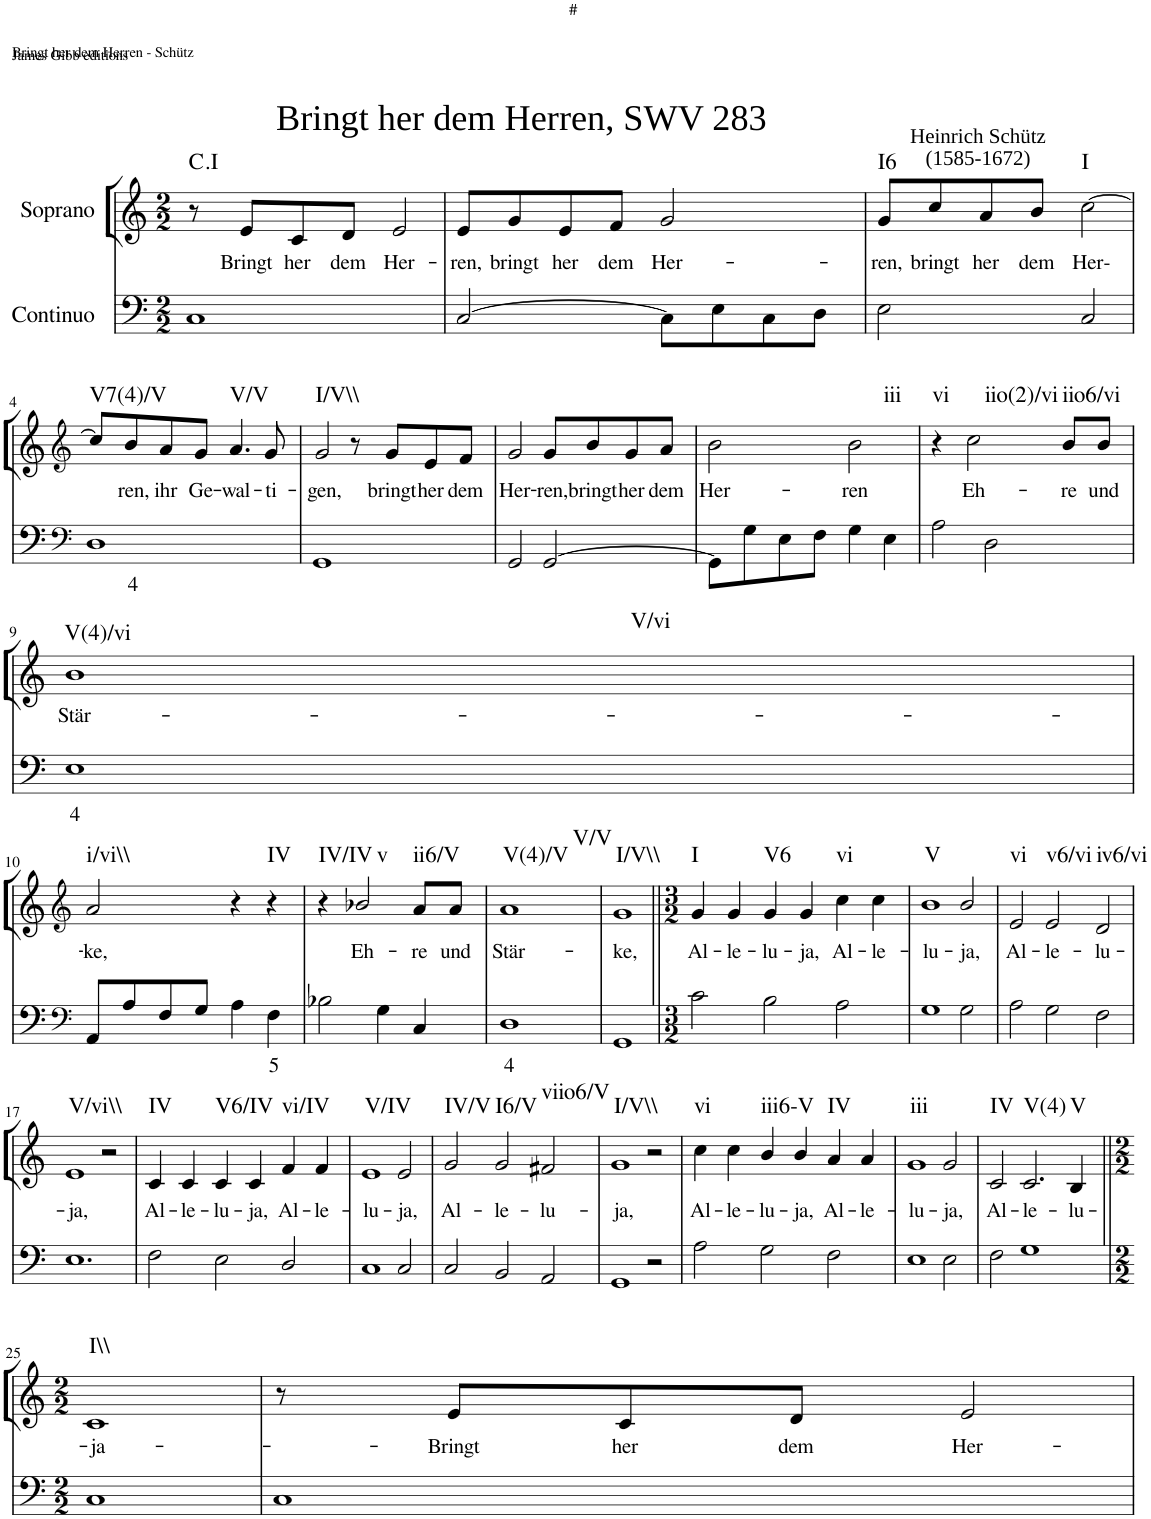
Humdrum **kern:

**kern	**text	**kern	**text	**harte
*part2	*part2	*part1	*part1	*part1
*staff2	*staff2	*staff1	*staff1	*
*I"Continuo	*	*I"Soprano	*	*
*clefF4	*	*clefG2	*	*
*k[]	*	*k[]	*	*
*M2/2	*	*M2/2	*	*
=1	=1	=1	=1	=1
!	!	!LO:TX:a:t=Bringt her dem Herren, SWV 283	!	!
!	!	!LO:TX:a:t=Heinrich Schütz	!	!
!	!	!LO:TX:a:t=(1585-1672)	!	!
1C	.	8r	.	C:maj
!	!	!	!LO:LY:b	!
.	.	8e/L	Bringt	.
!	!	!	!LO:LY:b	!
.	.	8c/	her	.
!	!	!	!LO:LY:b	!
.	.	8d/J	dem	.
!	!	!	!LO:LY:b	!
.	.	2e/	Her-	.
=2	=2	=2	=2	=2
!	!	!	!LO:LY:b	!
[2C/	.	8e/L	ren,	.
!	!	!	!LO:LY:b	!
.	.	8g/	bringt	.
!	!	!	!LO:LY:b	!
.	.	8e/	her	.
!	!	!	!LO:LY:b	!
.	.	8f/J	dem	.
!	!	!	!LO:LY:b	!
8C\L]	.	2g/	Her-	.
8E\	.	.	.	.
8C\	.	.	.	.
8D\J	.	.	.	.
=3	=3	=3	=3	=3
!	!	!	!LO:LY:b	!LO:H:kt=I6
2E\	.	8g/L	ren,	N
!	!	!	!LO:LY:b	!
.	.	8cc/	bringt	.
!	!	!	!LO:LY:b	!
.	.	8a/	her	.
!	!	!	!LO:LY:b	!
.	.	8b/J	dem	.
!	!	!	!LO:LY:b	!LO:H:kt=I
2C/	.	[2cc\	Her-	N
!!LO:LB:g=z
=4	=4	=4	=4	=4
*clefF4	*	*clefG2	*	*
!	!LO:LY:b	!	!	!LO:H:kt=V7(4)/V
1D	4	8cc/L]	.	N
!	!	!	!LO:LY:b	!
.	.	8b/	ren,	.
!	!	!	!LO:LY:b	!
.	.	8a/	ihr	.
!	!	!	!LO:LY:b	!
.	.	8g/J	Ge-	.
!	!	!	!LO:LY:b	!LO:H:kt=V/V
.	.	4.a/	wal-	N
!	!	!	!LO:LY:b	!
.	.	8g/	ti-	.
=5	=5	=5	=5	=5
!	!	!	!LO:LY:b	!LO:H:kt=I/V\\
1GG	.	2g/	gen,	N
.	.	8r	.	.
!	!	!	!LO:LY:b	!
.	.	8g/L	bringt	.
!	!	!	!LO:LY:b	!
.	.	8e/	her	.
!	!	!	!LO:LY:b	!
.	.	8f/J	dem	.
=6	=6	=6	=6	=6
!	!	!	!LO:LY:b	!
2GG/	.	2g/	Her-	.
!	!	!	!LO:LY:b	!
[2GG/	.	8g/L	ren,	.
!	!	!	!LO:LY:b	!
.	.	8b/	bringt	.
!	!	!	!LO:LY:b	!
.	.	8g/	her	.
!	!	!	!LO:LY:b	!
.	.	8a/J	dem	.
=7	=7	=7	=7	=7
!	!	!	!LO:LY:b	!
8GG\L]	.	2b\	Her-	.
8G\	.	.	.	.
8E\	.	.	.	.
8F\J	.	.	.	.
!	!	!	!LO:LY:b	!LO:H:kt=iii
4G\	.	2b\	ren	N
4E\	.	.	.	.
=8	=8	=8	=8	=8
!	!	!	!	!LO:H:kt=vi
2A\	.	4r	.	N
!	!	!	!LO:LY:b	!LO:H:kt=iio(2)/vi
.	.	2cc\	Eh-	N
2D\	.	.	.	.
!	!	!	!LO:LY:b	!LO:H:kt=iio6/vi
.	.	8b/L	re	N
!	!	!	!LO:LY:b	!
.	.	8b/J	und	.
!!LO:LB:g=z
=9	=9	=9	=9	=9
!	!LO:LY:b	!	!LO:LY:b	!LO:H:n=1:kt=V(4)/vi
!	!	!	!	!LO:H:n=2:kt=V/vi
1E	4	1b	Stär-	N N
!!LO:LB:g=z
=10	=10	=10	=10	=10
*clefF4	*	*clefG2	*	*
!	!	!	!LO:LY:b	!LO:H:kt=i/vi\\
8AA/L	.	2a/	ke,	N
8A/	.	.	.	.
8F/	.	.	.	.
8G/J	.	.	.	.
4A\	.	4r	.	.
!	!LO:LY:b	!	!	!LO:H:kt=IV
4F\	5	4r	.	N
=11	=11	=11	=11	=11
!	!	!	!	!LO:H:kt=IV/IV
2B-X\	.	4r	.	N
!	!	!	!LO:LY:b	!LO:H:kt=v
.	.	2b-X/	Eh-	N
4G\	.	.	.	.
!	!	!	!LO:LY:b	!LO:H:kt=ii6/V
4C/	.	8a/L	re	N
!	!	!	!LO:LY:b	!
.	.	8a/J	und	.
=12	=12	=12	=12	=12
!	!LO:LY:b	!	!LO:LY:b	!LO:H:n=1:kt=V(4)/V
!	!	!	!	!LO:H:n=2:kt=V/V
1D	4	1a	Stär-	N N
=13	=13	=13	=13	=13
!	!	!	!LO:LY:b	!LO:H:kt=I/V\\
1GG	.	1g	ke,	N
=14||	=14||	=14||	=14||	=14||
*M3/2	*	*M3/2	*	*
!	!	!	!LO:LY:b	!LO:H:kt=I
2c\	.	4g/	Al-	N
!	!	!	!LO:LY:b	!
.	.	4g/	le-	.
!	!	!	!LO:LY:b	!LO:H:kt=V6
2B\	.	4g/	lu-	N
!	!	!	!LO:LY:b	!
.	.	4g/	ja,	.
!	!	!	!LO:LY:b	!LO:H:kt=vi
2A\	.	4cc\	Al-	N
!	!	!	!LO:LY:b	!
.	.	4cc\	le-	.
=15	=15	=15	=15	=15
!	!	!	!LO:LY:b	!LO:H:kt=V
1G	.	1b	lu-	N
!	!	!	!LO:LY:b	!
2G\	.	2b/	ja,	.
=16	=16	=16	=16	=16
!	!	!	!LO:LY:b	!LO:H:kt=vi
2A\	.	2e/	Al-	N
!	!	!	!LO:LY:b	!LO:H:kt=v6/vi
2G\	.	2e/	le-	N
!	!	!	!LO:LY:b	!LO:H:kt=iv6/vi
2F\	.	2d/	lu-	N
!!LO:LB:g=z
=17	=17	=17	=17	=17
!	!	!	!LO:LY:b	!LO:H:kt=V/vi\\
1.E	.	1e	ja,	N
.	.	2r	.	.
=18	=18	=18	=18	=18
!	!	!	!LO:LY:b	!LO:H:kt=IV
2F\	.	4c/	Al-	N
!	!	!	!LO:LY:b	!
.	.	4c/	le-	.
!	!	!	!LO:LY:b	!LO:H:kt=V6/IV
2E\	.	4c/	lu-	N
!	!	!	!LO:LY:b	!
.	.	4c/	ja,	.
!	!	!	!LO:LY:b	!LO:H:kt=vi/IV
2D/	.	4f/	Al-	N
!	!	!	!LO:LY:b	!
.	.	4f/	le-	.
=19	=19	=19	=19	=19
!	!	!	!LO:LY:b	!LO:H:kt=V/IV
1C	.	1e	lu-	N
!	!	!	!LO:LY:b	!
2C/	.	2e/	ja,	.
=20	=20	=20	=20	=20
!	!	!	!LO:LY:b	!LO:H:kt=IV/V
2C/	.	2g/	Al-	N
!	!	!	!LO:LY:b	!LO:H:kt=I6/V
2BB/	.	2g/	le-	N
!	!	!	!LO:LY:b	!LO:H:kt=viio6/V
2AA/	.	2f#X/	lu-	N
=21	=21	=21	=21	=21
!	!	!	!LO:LY:b	!LO:H:kt=I/V\\
1GG	.	1g	ja,	N
2r	.	2r	.	.
=22	=22	=22	=22	=22
!	!	!	!LO:LY:b	!LO:H:kt=vi
2A\	.	4cc\	Al-	N
!	!	!	!LO:LY:b	!
.	.	4cc\	le-	.
!	!	!	!LO:LY:b	!LO:H:kt=iii6-V
2G\	.	4b/	lu-	N
!	!	!	!LO:LY:b	!
.	.	4b/	ja,	.
!	!	!	!LO:LY:b	!LO:H:kt=IV
2F\	.	4a/	Al-	N
!	!	!	!LO:LY:b	!
.	.	4a/	le-	.
=23	=23	=23	=23	=23
!	!	!	!LO:LY:b	!LO:H:kt=iii
1E	.	1g	lu-	N
!	!	!	!LO:LY:b	!
2E\	.	2g/	ja,	.
=24	=24	=24	=24	=24
!	!	!	!LO:LY:b	!LO:H:kt=IV
2F\	.	2c/	Al-	N
!	!	!	!LO:LY:b	!LO:H:kt=V(4)
1G	.	2.c/	le-	N
!	!	!	!LO:LY:b	!LO:H:kt=V
.	.	4B/	lu-	N
!!LO:LB:g=z
=25||	=25||	=25||	=25||	=25||
*M2/2	*	*M2/2	*	*
!	!	!	!LO:LY:b	!LO:H:kt=I\\
1C	.	1c	ja-	N
=26	=26	=26	=26	=26
1C	.	8r	.	.
!	!	!	!LO:LY:b	!
.	.	8e/L	Bringt	.
!	!	!	!LO:LY:b	!
.	.	8c/	her	.
!	!	!	!LO:LY:b	!
.	.	8d/J	dem	.
!	!	!	!LO:LY:b	!
.	.	2e/	Her-	.
=	=	=	=	=
*-	*-	*-	*-	*-
